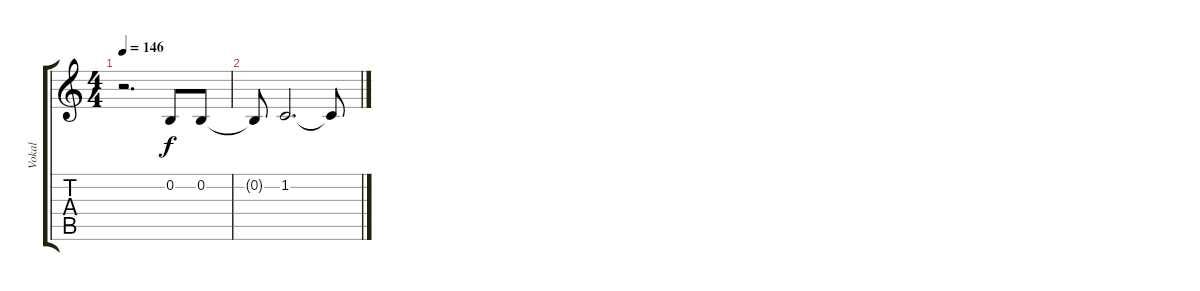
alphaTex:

\track ("Vokal" "Vokal") {instrument choiraahs}
\staff {score tabs}
\tuning (E4 B3 G3 D3 A2 E2) {hide}
\ts (4 4)
\tempo 146
\clef g2
\ks c
r.2{d dy f} 0.2.8 0.2.8 |
0.2{t}.8 1.2.2{d} 1.2{t}.8
